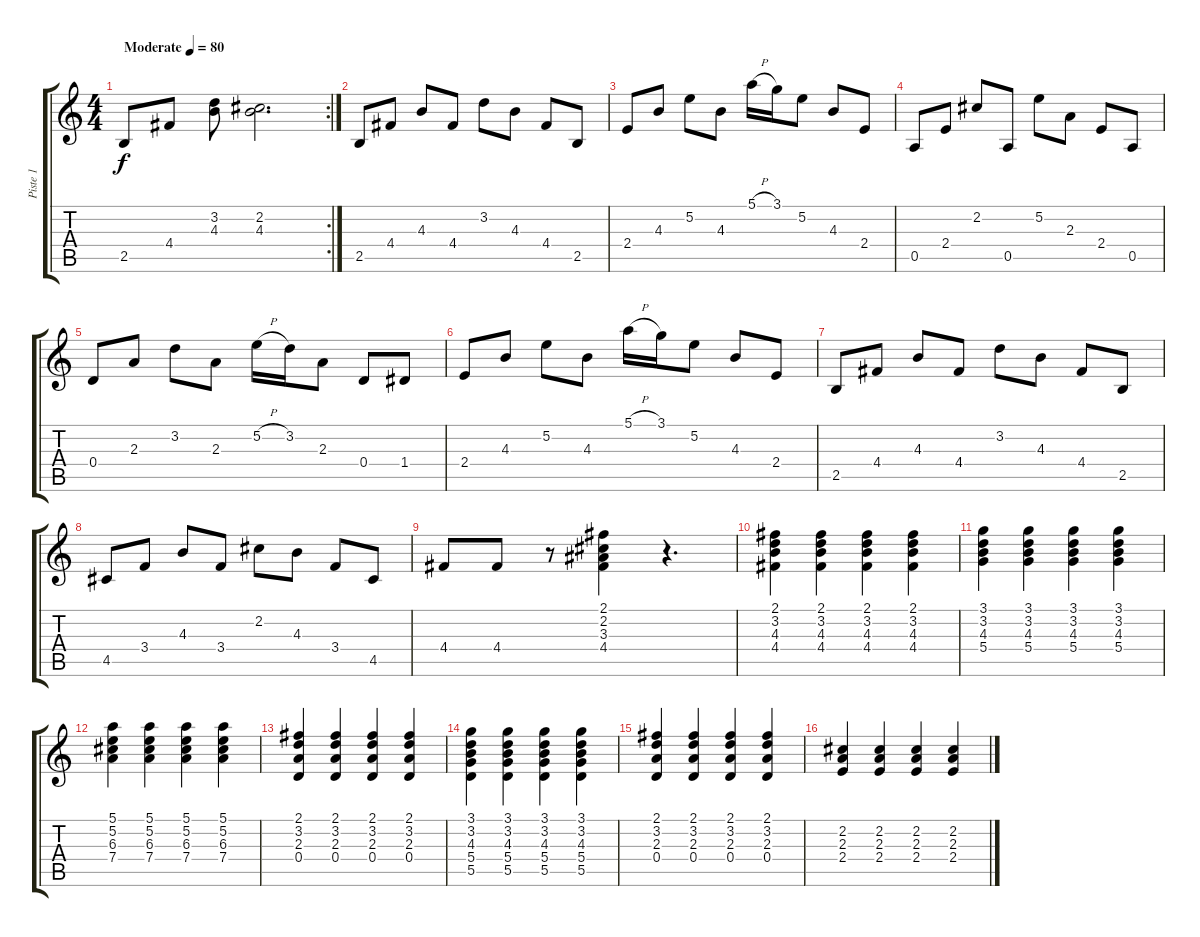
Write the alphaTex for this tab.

\track ("Piste 1" "Piste 1") {instrument acousticguitarsteel}
\staff {score tabs}
\tuning (E4 B3 G3 D3 A2 E2) {hide}
\rc 2
\ts (4 4)
\tempo (80 "Moderate")
\clef g2
\ks c
2.5.8{dy f instrument acousticguitarsteel} 4.4.8 (3.2 4.3).8 (2.2 4.3).2{d} |
2.5.8 4.4.8 4.3.8 4.4.8 3.2.8 4.3.8 4.4.8 2.5.8 |
2.4.8 4.3.8 5.2.8 4.3.8 5.1{h}.16 3.1.16 5.2.8 4.3.8 2.4.8 |
0.5.8 2.4.8 2.2.8 0.5.8 5.2.8 2.3.8 2.4.8 0.5.8 |
0.4.8 2.3.8 3.2.8 2.3.8 5.2{h}.16 3.2.16 2.3.8 0.4.8 1.4.8 |
2.4.8 4.3.8 5.2.8 4.3.8 5.1{h}.16 3.1.16 5.2.8 4.3.8 2.4.8 |
2.5.8 4.4.8 4.3.8 4.4.8 3.2.8 4.3.8 4.4.8 2.5.8 |
4.5.8 3.4.8 4.3.8 3.4.8 2.2.8 4.3.8 3.4.8 4.5.8 |
4.4.8 4.4.8 r.8 (2.1 2.2 3.3 4.4).4 r.4{d} |
(2.1 3.2 4.3 4.4).4 (2.1 3.2 4.3 4.4).4 (2.1 3.2 4.3 4.4).4 (2.1 3.2 4.3 4.4).4 |
(3.1 3.2 4.3 5.4).4 (3.1 3.2 4.3 5.4).4 (3.1 3.2 4.3 5.4).4 (3.1 3.2 4.3 5.4).4 |
(5.1 5.2 6.3 7.4).4 (5.1 5.2 6.3 7.4).4 (5.1 5.2 6.3 7.4).4 (5.1 5.2 6.3 7.4).4 |
(2.1 3.2 2.3 0.4).4 (2.1 3.2 2.3 0.4).4 (2.1 3.2 2.3 0.4).4 (2.1 3.2 2.3 0.4).4 |
(3.1 3.2 4.3 5.4 5.5).4 (3.1 3.2 4.3 5.4 5.5).4 (3.1 3.2 4.3 5.4 5.5).4 (3.1 3.2 4.3 5.4 5.5).4 |
(2.1 3.2 2.3 0.4).4 (2.1 3.2 2.3 0.4).4 (2.1 3.2 2.3 0.4).4 (2.1 3.2 2.3 0.4).4 |
(2.2 2.3 2.4).4 (2.2 2.3 2.4).4 (2.2 2.3 2.4).4 (2.2 2.3 2.4).4
